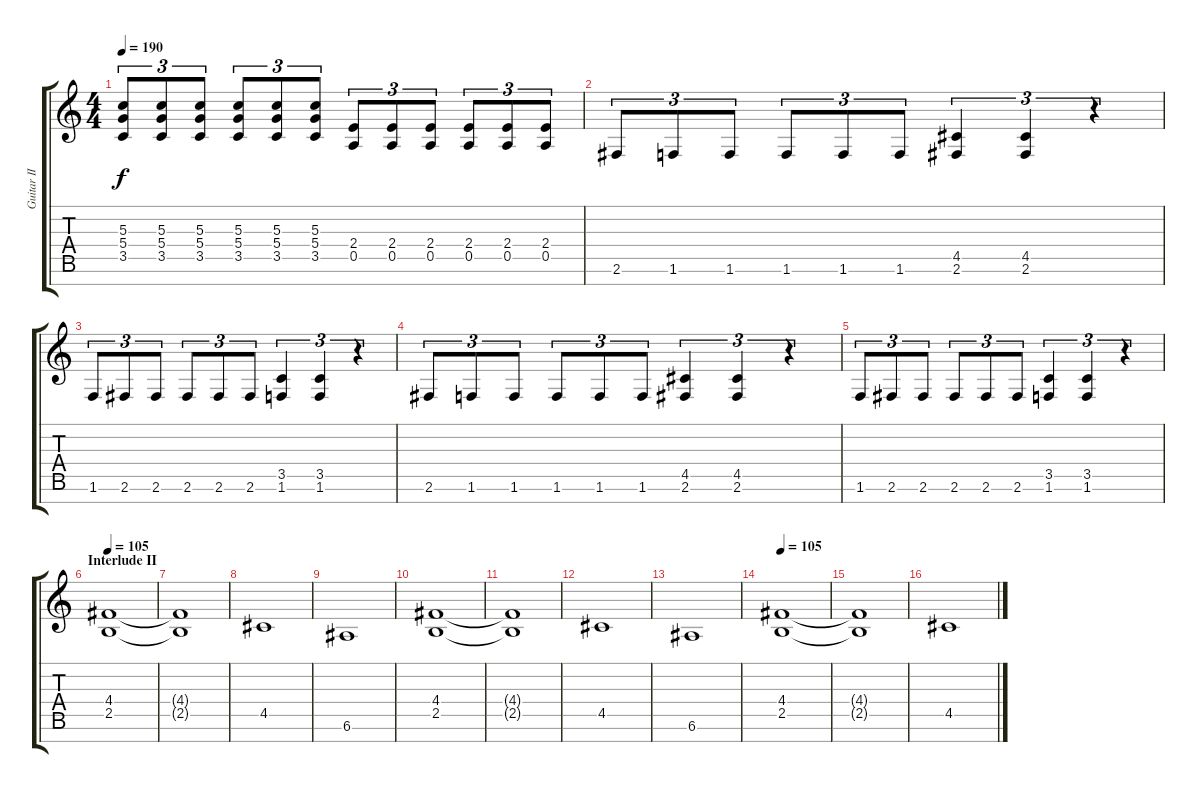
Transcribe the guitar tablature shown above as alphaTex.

\track ("Guitar II" "Guitar II") {instrument distortionguitar}
\staff {score tabs}
\tuning (E4 B3 G3 D3 A2 E2 B1) {hide}
\ts (4 4)
\tempo 190
\clef g2
\ks c
(5.3 5.4 3.5).8{tu (3 2) dy f} (5.3 5.4 3.5).8{tu (3 2)} (5.3 5.4 3.5).8{tu (3 2)} (5.3 5.4 3.5).8{tu (3 2)} (5.3 5.4 3.5).8{tu (3 2)} (5.3 5.4 3.5).8{tu (3 2)} (2.4 0.5).8{tu (3 2)} (2.4 0.5).8{tu (3 2)} (2.4 0.5).8{tu (3 2)} (2.4 0.5).8{tu (3 2)} (2.4 0.5).8{tu (3 2)} (2.4 0.5).8{tu (3 2)} |
2.6.8{tu (3 2)} 1.6.8{tu (3 2)} 1.6.8{tu (3 2)} 1.6.8{tu (3 2)} 1.6.8{tu (3 2)} 1.6.8{tu (3 2)} (4.5 2.6).4{tu (3 2)} (4.5 2.6).4{tu (3 2)} r.4{tu (3 2)} |
1.6.8{tu (3 2)} 2.6.8{tu (3 2)} 2.6.8{tu (3 2)} 2.6.8{tu (3 2)} 2.6.8{tu (3 2)} 2.6.8{tu (3 2)} (3.5 1.6).4{tu (3 2)} (3.5 1.6).4{tu (3 2)} r.4{tu (3 2)} |
2.6.8{tu (3 2)} 1.6.8{tu (3 2)} 1.6.8{tu (3 2)} 1.6.8{tu (3 2)} 1.6.8{tu (3 2)} 1.6.8{tu (3 2)} (4.5 2.6).4{tu (3 2)} (4.5 2.6).4{tu (3 2)} r.4{tu (3 2)} |
1.6.8{tu (3 2)} 2.6.8{tu (3 2)} 2.6.8{tu (3 2)} 2.6.8{tu (3 2)} 2.6.8{tu (3 2)} 2.6.8{tu (3 2)} (3.5 1.6).4{tu (3 2)} (3.5 1.6).4{tu (3 2)} r.4{tu (3 2)} |
\section ("" "Interlude II")
\tempo 105
(4.4 2.5).1 |
(4.4{t} 2.5{t}).1 |
4.5.1 |
6.6.1 |
(4.4 2.5).1 |
(4.4{t} 2.5{t}).1 |
4.5.1 |
6.6.1 |
\tempo 105
(4.4 2.5).1 |
(4.4{t} 2.5{t}).1 |
4.5.1
